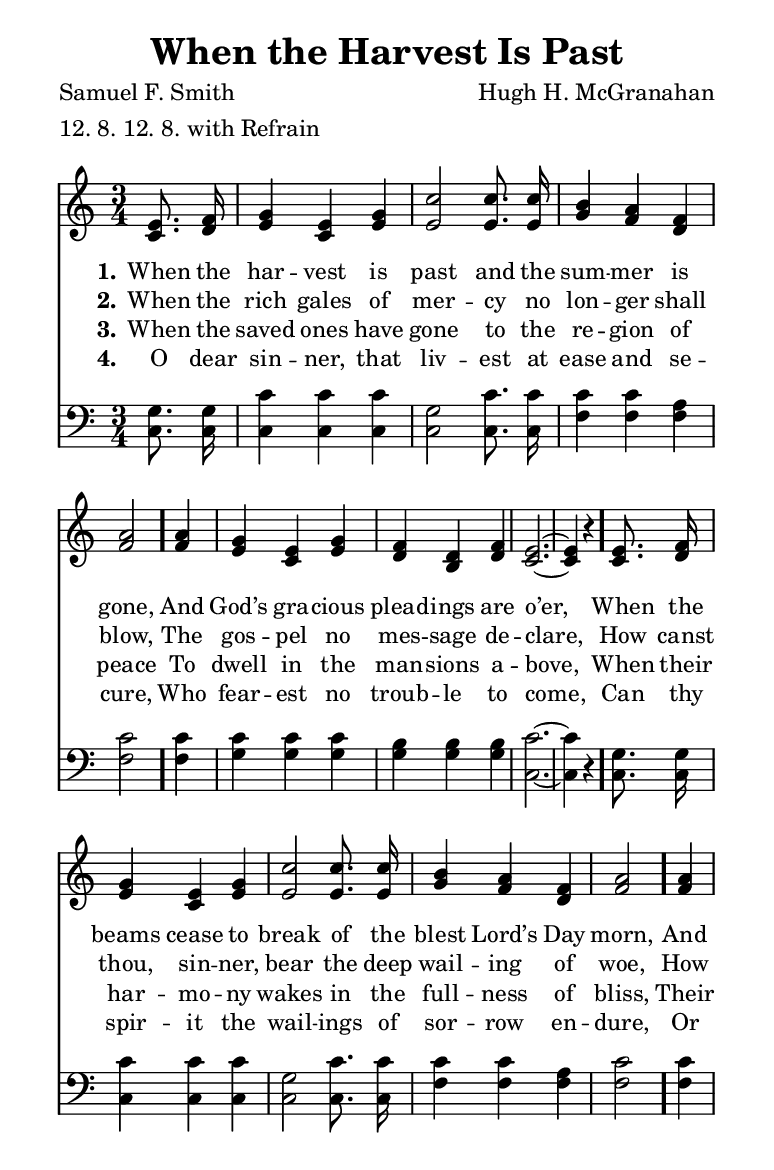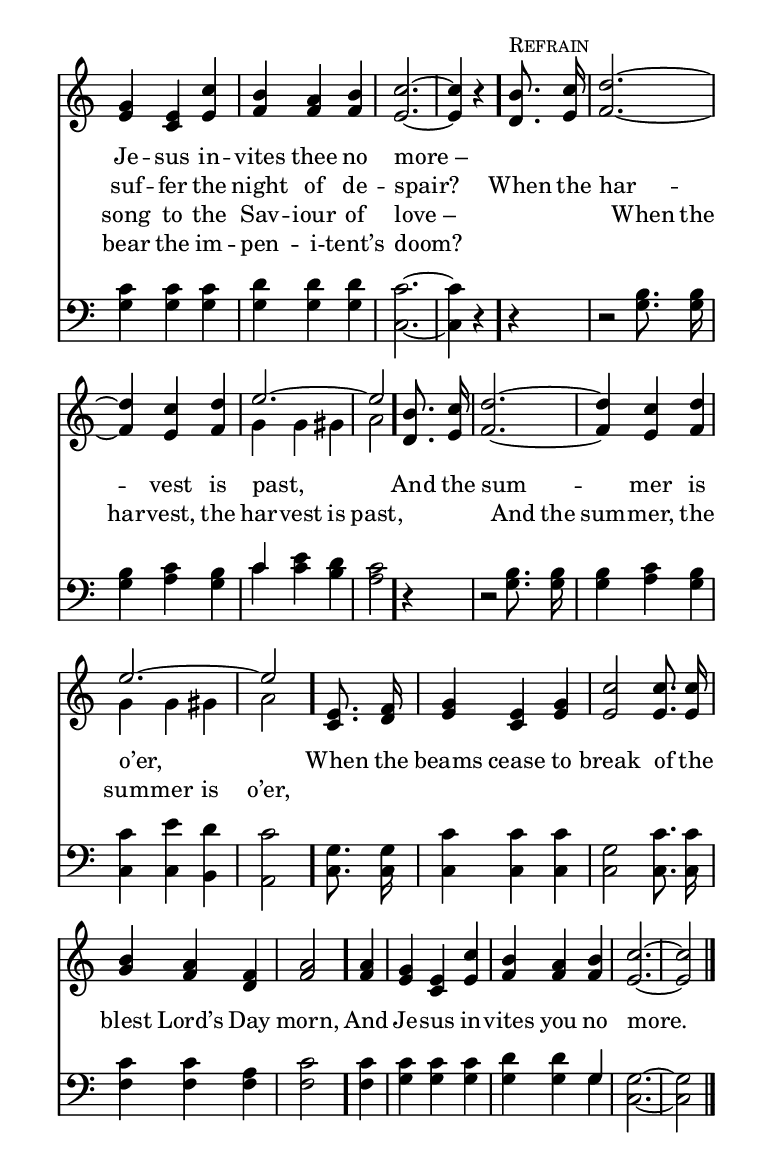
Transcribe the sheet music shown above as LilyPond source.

\include "common/global.ily"
\paper {
  \include "common/paper.ily"
  ragged-last-bottom = ##t
  page-count = 2
system-count = 7

}

\header{
  %gospel
  hymnnumber = "136"
  title = "When the Harvest Is Past" % see https://hymnary.org/text/when_the_harvest_is_past_and_the_summer_
  tunename = ""
  meter = "12. 8. 12. 8. with Refrain"
  poet = "Samuel F. Smith" % see https://hymnary.org/text/when_the_harvest_is_past_and_the_summer_
  composer = "Hugh H. McGranahan" % see https://hymnary.org/tune/when_the_harvest_is_past_mcgranahan
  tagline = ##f
}

patternA = { e8. f16 | g4 e g | c2 c8. c16 | b4 a f | a2 }
patternB = { a4 | g e g | f d f | e2. ~ | e4 c }

global = {
  \include "common/overrides.ily"
  \override Staff.TimeSignature.style = #'numbered
  \time 3/4
  \override Score.MetronomeMark.transparent = ##t % hide all fermata changes too
  \tempo 4=110
  \key c \major
  \partial 4
  \autoBeamOff
}

notesSoprano = {
\global
\relative c' {

  e8. f16 | g4 e g | c2 c8. c16 | b4 a f | a2 \eogbreak
  a4 | g e g | f d f | e2. ~ | e4 r \eogbreak
  e8. f16 | g4 e g | c2 c8. c16 | b4 a f | a2 \eogbreak
  a4 | g e c' | b a b | c2. ~ | c4 r \eogbreak

  << s^\markup { \small \caps "Refrain" }
  { b8. c16 | d2. ~ | d4 c d | e2. ~ | e2 } >>
  b8. c16 | d2. ~ | d4 c d | e2. ~ | e2
  e,8. f16 | g4 e g | c2 c8. c16 | b4 a f | a2
  a4 | g e c' | b a b | c2. ~ | c2

  \bar "|."

}
}

notesAlto = {
\global
\relative e' {

  \changePitch \patternA { c d | e c e | e e e | g f d | f }
  \changePitch \patternB { f | e c e | d b d | c | c r }
  \changePitch \patternA { c d | e c e | e e e | g f d | f }
  \changePitch \patternB { f | e c e | f f f | e | e r }

  d8.  e16 | f2. ~ | f4 e f | g g gis | a2
  d,8. e16 | f2. ~ | f4 e f | g g gis | a2
  \changePitch \patternA { c, d | e c e | e e e | g f d | f }
  f4 | e c e | f f f | e2. ~ | e2

}
}

notesTenor = {
\global
\relative a {

  \changePitch \patternA { g g | c c c | g c c | c c a | c }
  \changePitch \patternB { c | c c c | b b b | c | c r }
  \changePitch \patternA { g g | c c c | g c c | c c a | c }
  \changePitch \patternB { c | c c c | d d d | c | c r }

  r4 | r2 b8. b16 | b4 c b | c e d | c2
  r4 | r2 b8. b16 | b4 c b | c e d | c2
  \changePitch \patternA { g g | c c c | g c c | c c a | c }
  c4 | c c c | d d g, | g2. ~ | g2

}
}

notesBass = {
\global
\relative f {

  \changePitch \patternA { c c | c c c | c c c | f f f | f }
  \changePitch \patternB { f | g g g | g g g | c, | c r }
  \changePitch \patternA { c c | c c c | c c c | f f f | f }
  \changePitch \patternB { f | g g g | g g g | c, | c r }

  r4 | r2 g'8. g16 | g4 a g | c c b | a2
  r4 | r2 g8. g16 | g4 a g | c, c b | a2
  \changePitch \patternA { c c | c c c | c c c | f f f | f }
  f4 | g g g | g g g | c,2. ~ | c2

}
}

Refrain = \lyricmode {

When the har -- vest is past, \bar "."
And the sum -- mer is o’er, \bar "."
When the beams cease to break of the blest Lord’s Day morn, \bar "."
And Je -- sus in -- vites you no more. \bar "." % "you" in refrain vs. "thee" in verses

}

wordsA = \lyricmode {
\set stanza = "1."

When the har -- vest is past and the sum -- mer is gone, \bar "."
And God’s gra -- cious plead -- ings are o’er, \bar "."
When the beams cease to break of the blest Lord’s Day morn, \bar "."
And Je -- sus in -- vites thee no more_– \bar "."

}

wordsB = \lyricmode {
\set stanza = "2."

When the rich gales of mer -- cy no lon -- ger shall blow,
The gos -- pel no mes -- sage de -- clare,
How canst thou, sin -- ner, bear the deep wail -- ing of woe,
How suf -- fer the night of de -- spair?

\Refrain

}

wordsC = \lyricmode {
\set stanza = "3."

When the saved ones have gone to the re -- gion of peace
To dwell in the man -- sions a -- bove,
When their har -- mo -- ny wakes in the full -- ness of bliss,
Their song to the Sav -- iour of love_–

}

wordsD = \lyricmode {
\set stanza = "4."

O dear sin -- ner, that liv -- est at ease and se -- cure,
Who fear -- est no troub -- le to come,
Can thy spir -- it the wail -- ings of sor -- row en -- dure,
Or bear the im -- pen -- i -- tent’s doom?

}

underWords = \lyricmode {

{ \repeat unfold 40 { \skip 4 } }
When the har -- vest, the har -- vest is past,
And the sum -- mer, the sum -- mer is o’er,

}

\score {
  \context ChoirStaff <<
    \context Staff = upper <<
      \set Staff.autoBeaming = ##f
      \set ChoirStaff.systemStartDelimiter = #'SystemStartBar
      \set ChoirStaff.printPartCombineTexts = ##f
      \partcombine #'(2 . 11) \notesSoprano \notesAlto
      \context NullVoice = sopranos { \voiceOne << \notesSoprano >> }
      \context Lyrics = one   \lyricsto sopranos \wordsA
      \context Lyrics = two   \lyricsto sopranos \wordsB
      \context Lyrics = three \lyricsto sopranos \wordsC
      \context Lyrics = four  \lyricsto sopranos \wordsD
    >>
    \context Staff = men <<
      \set Staff.autoBeaming = ##f
      \clef bass
      \set ChoirStaff.printPartCombineTexts = ##f
      \partcombine #'(2 . 11) \notesTenor \notesBass
      \context NullVoice = tenors { \voiceOne << \notesTenor >> }
    >>
    \context Lyrics = three \lyricsto tenors \underWords
  >>
  \layout {
    \include "common/layout.ily"
  }
  #(cond ((ly:get-option 'eog-midi-permitted) #{ \midi{
    \include "common/midi.ily"
  } #}))
}

\version "2.19.49"  % necessary for upgrading to future LilyPond versions.

% vi:set et ts=2 sw=2 ai nocindent syntax=lilypond:
